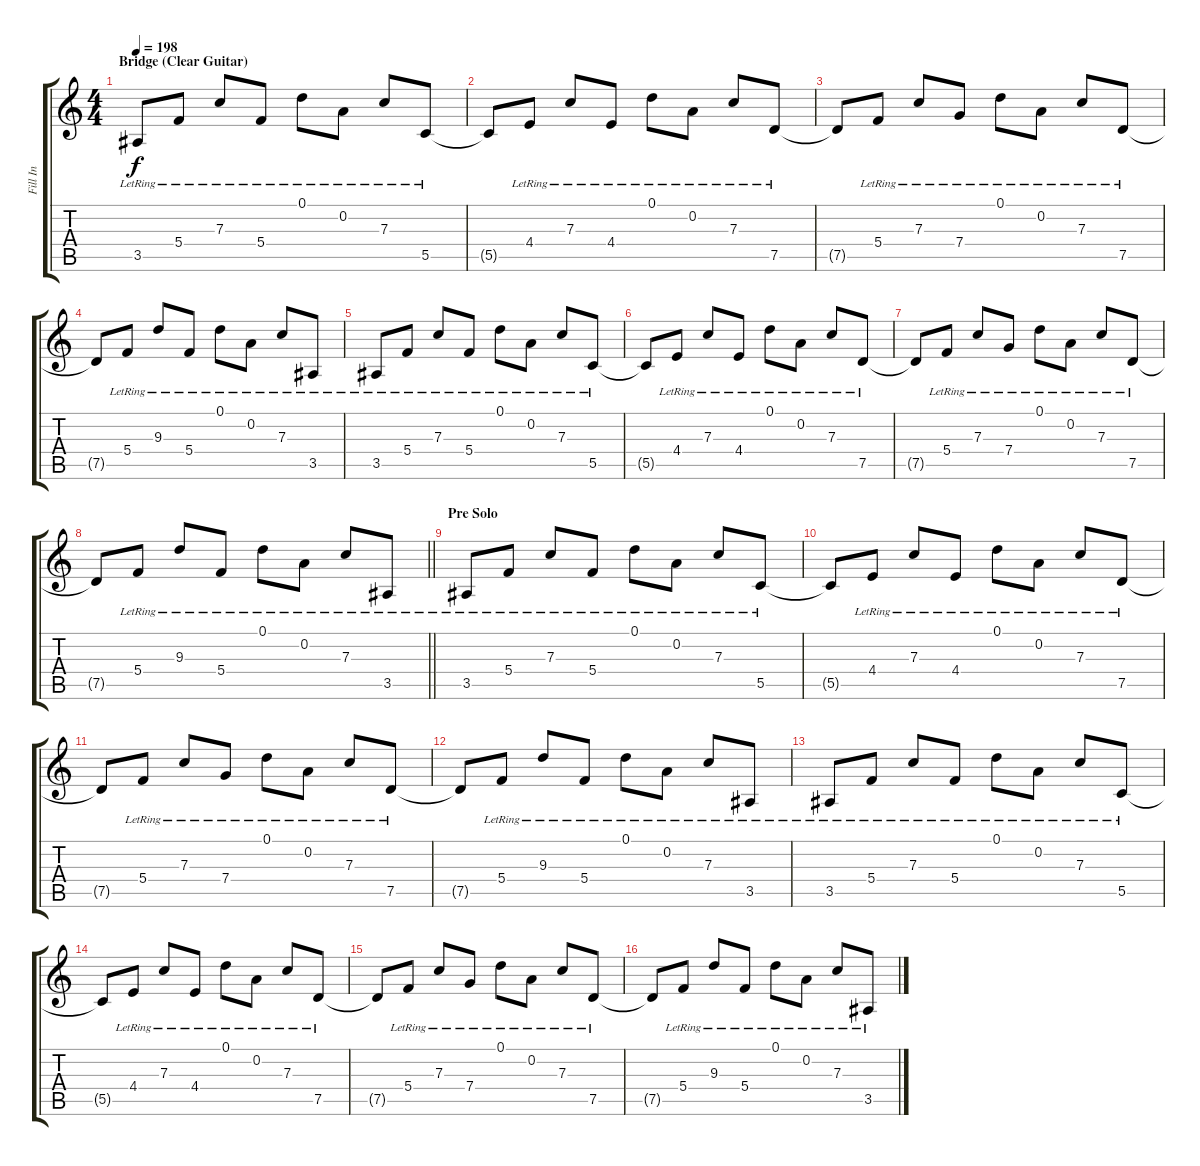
\track ("Fill In" "Fill In") {instrument electricguitarclean}
\staff {score tabs}
\tuning (D4 A3 F3 C3 G2 D2) {hide}
\ts (4 4)
\section ("" "Bridge (Clear Guitar)")
\tempo 198
\clef g2
\ks c
3.5{lr}.8{dy f} 5.4{lr}.8 7.3{lr}.8 5.4{lr}.8 0.1{lr}.8 0.2{lr}.8 7.3{lr}.8 5.5{lr}.8 |
5.5{t}.8 4.4{lr}.8 7.3{lr}.8 4.4{lr}.8 0.1{lr}.8 0.2{lr}.8 7.3{lr}.8 7.5{lr}.8 |
7.5{t}.8 5.4{lr}.8 7.3{lr}.8 7.4{lr}.8 0.1{lr}.8 0.2{lr}.8 7.3{lr}.8 7.5{lr}.8 |
7.5{t}.8 5.4{lr}.8 9.3{lr}.8 5.4{lr}.8 0.1{lr}.8 0.2{lr}.8 7.3{lr}.8 3.5{lr}.8 |
3.5{lr}.8 5.4{lr}.8 7.3{lr}.8 5.4{lr}.8 0.1{lr}.8 0.2{lr}.8 7.3{lr}.8 5.5{lr}.8 |
5.5{t}.8 4.4{lr}.8 7.3{lr}.8 4.4{lr}.8 0.1{lr}.8 0.2{lr}.8 7.3{lr}.8 7.5{lr}.8 |
7.5{t}.8 5.4{lr}.8 7.3{lr}.8 7.4{lr}.8 0.1{lr}.8 0.2{lr}.8 7.3{lr}.8 7.5{lr}.8 |
\barLineRight lightlight
7.5{t}.8 5.4{lr}.8 9.3{lr}.8 5.4{lr}.8 0.1{lr}.8 0.2{lr}.8 7.3{lr}.8 3.5{lr}.8 |
\section ("" "Pre Solo")
3.5{lr}.8 5.4{lr}.8 7.3{lr}.8 5.4{lr}.8 0.1{lr}.8 0.2{lr}.8 7.3{lr}.8 5.5{lr}.8 |
5.5{t}.8 4.4{lr}.8 7.3{lr}.8 4.4{lr}.8 0.1{lr}.8 0.2{lr}.8 7.3{lr}.8 7.5{lr}.8 |
7.5{t}.8 5.4{lr}.8 7.3{lr}.8 7.4{lr}.8 0.1{lr}.8 0.2{lr}.8 7.3{lr}.8 7.5{lr}.8 |
7.5{t}.8 5.4{lr}.8 9.3{lr}.8 5.4{lr}.8 0.1{lr}.8 0.2{lr}.8 7.3{lr}.8 3.5{lr}.8 |
3.5{lr}.8 5.4{lr}.8 7.3{lr}.8 5.4{lr}.8 0.1{lr}.8 0.2{lr}.8 7.3{lr}.8 5.5{lr}.8 |
5.5{t}.8 4.4{lr}.8 7.3{lr}.8 4.4{lr}.8 0.1{lr}.8 0.2{lr}.8 7.3{lr}.8 7.5{lr}.8 |
7.5{t}.8 5.4{lr}.8 7.3{lr}.8 7.4{lr}.8 0.1{lr}.8 0.2{lr}.8 7.3{lr}.8 7.5{lr}.8 |
7.5{t}.8 5.4{lr}.8 9.3{lr}.8 5.4{lr}.8 0.1{lr}.8 0.2{lr}.8 7.3{lr}.8 3.5{lr}.8
